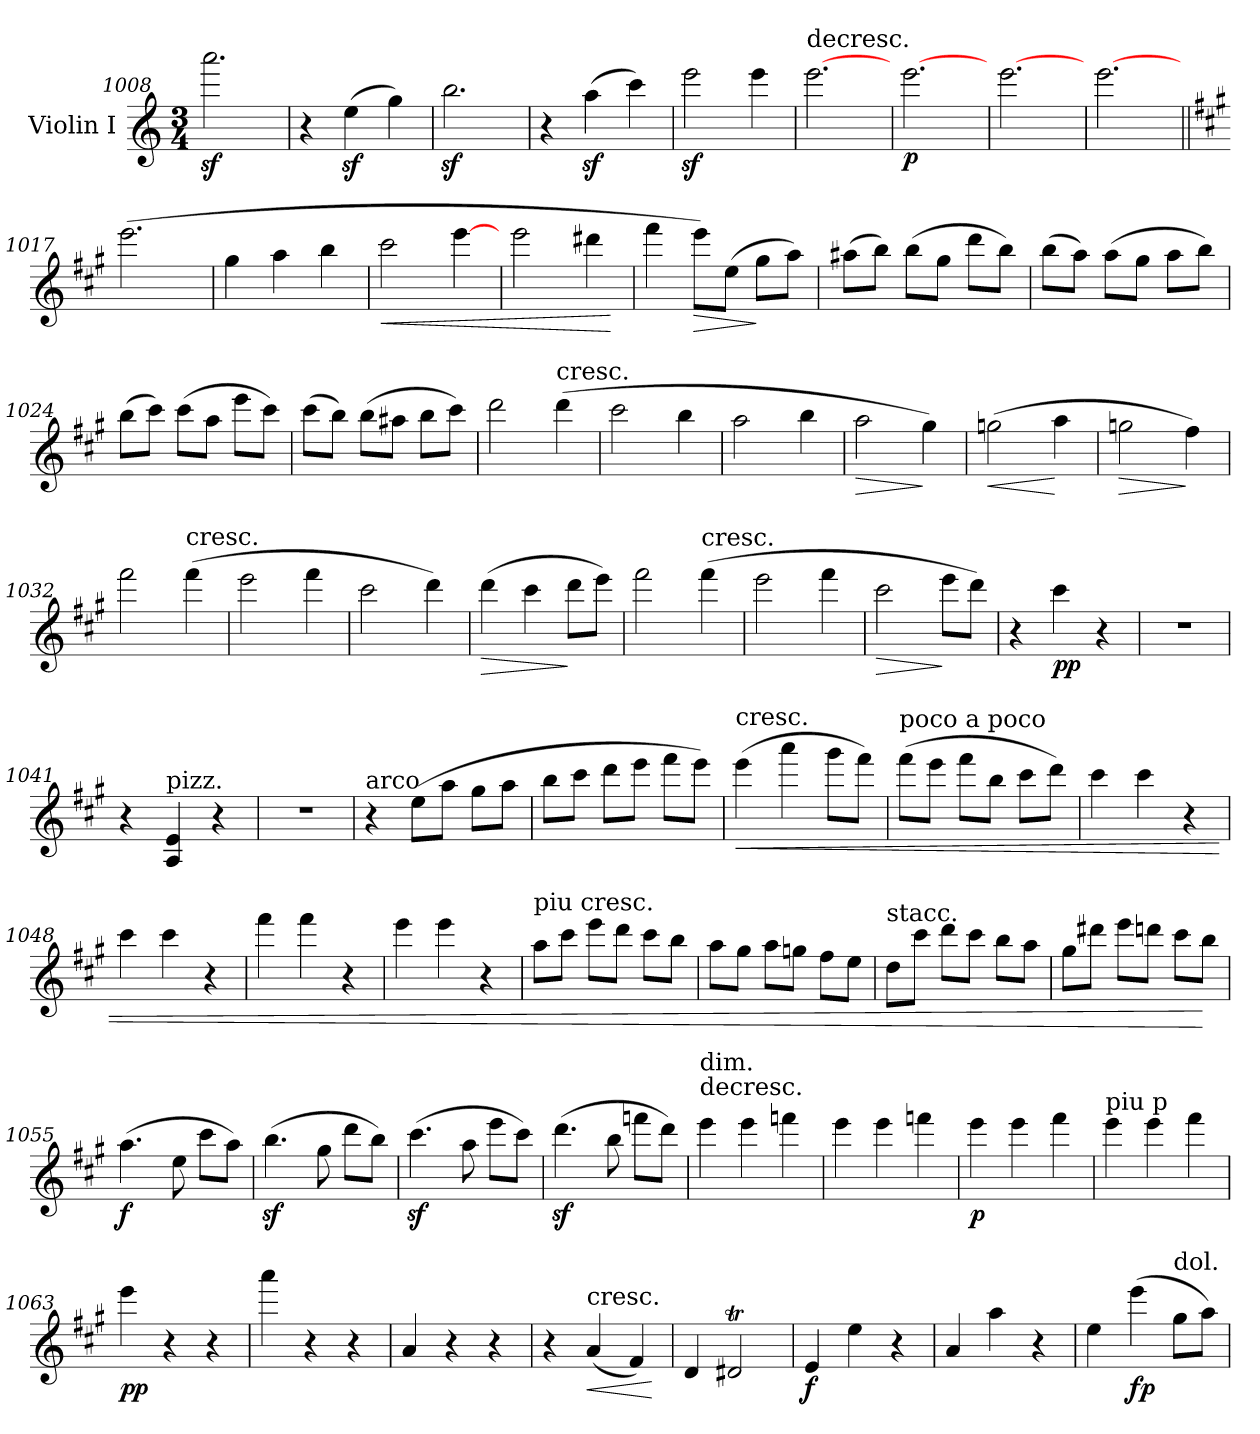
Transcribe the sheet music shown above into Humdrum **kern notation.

**kern	**dynam
*part1	*part1
*staff1	*staff1
*I"Violin I	*
*I'Vln	*
*clefG2	*
*k[]	*
*C:	*
*M3/4	*
=1008	=1008
2.aaaz	.
=1009	=1009
4r	.
(4eez	.
4gg)	.
=1010	=1010
2.bbz	.
=1011	=1011
4r	.
(4aaz	.
4ccc)	.
=1012	=1012
2eeez	.
4eee	.
=1013	=1013
!LO:TX:t=decresc.	!
[2.eee	.
=1014	=1014
[2.eee	p
=1015	=1015
[2.eee	.
=1016	=1016
[2.eee	.
=1017||	=1017||
*k[f#c#g#]	*
*A:	*
(2.eee	.
=1018	=1018
4gg#	.
4aa	.
4bb	.
=1019	=1019
!	!LO:HP:b
2ccc#	<
[4eee	.
=1020	=1020
2eee	.
4ddd#X	.
.	[
=1021	=1021
4fff#	.
!	!LO:HP:b
8eee\L)	>
(8ee\J	.
8gg#\L	]
8aa\J)	.
=1022	=1022
(8aa#X\L	.
8bb\J)	.
(8bb\L	.
8gg#\J	.
8ddd\L	.
8bb\J)	.
=1023	=1023
(8bb\L	.
8aa\J)	.
(8aa\L	.
8gg#\J	.
8aa\L	.
8bb\J)	.
=1024	=1024
(8bb\L	.
8ccc#\J)	.
(8ccc#\L	.
8aa\J	.
8eee\L	.
8ccc#\J)	.
=1025	=1025
(8ccc#\L	.
8bb\J)	.
(8bb\L	.
8aa#X\J	.
8bb\L	.
8ccc#\J)	.
=1026	=1026
2ddd	.
!LO:TX:t=cresc.	!
(4ddd	.
=1027	=1027
2ccc#	.
4bb	.
=1028	=1028
2aa	.
4bb	.
=1029	=1029
!	!LO:HP:b
2aa	>
4gg#)	]
=1030	=1030
!	!LO:HP:b
(2ggn	<
4aa	[
=1031	=1031
!	!LO:HP:b
2ggn	>
4ff#)	]
=1032	=1032
2fff#	.
!LO:TX:t=cresc.	!
(4fff#	.
=1033	=1033
2eee	.
4fff#	.
=1034	=1034
2ccc#	.
4ddd)	.
=1035	=1035
!	!LO:HP:b
(4ddd	>
4ccc#	.
8ddd\L	]
8eee\J)	.
=1036	=1036
2fff#	.
!LO:TX:t=cresc.	!
(4fff#	.
=1037	=1037
2eee	.
4fff#	.
=1038	=1038
!	!LO:HP:b
2ccc#	>
8eee\L	]
8ddd\J)	.
=1039	=1039
4r	.
4ccc#	pp
4r	.
=1040	=1040
2.r	.
=1041	=1041
4r	.
!LO:TX:a:t=pizz.	!
4A 4e	.
4r	.
=1042	=1042
2.r	.
=1043	=1043
!LO:TX:a:t=arco	!
4r	.
(8ee\L	.
8aa\J	.
8gg#\L	.
8aa\J	.
=1044	=1044
8bb\L	.
8ccc#\J	.
8ddd\L	.
8eee\J	.
8fff#\L	.
8eee\J)	.
=1045	=1045
!LO:TX:a:t=cresc.	!
!	!LO:HP:b
(4eee	<
4aaa	.
8ggg#\L	.
8fff#\J)	.
=1046	=1046
!LO:TX:a:t=poco  a  poco	!
(8fff#\L	.
8eee\J	.
8fff#\L	.
8bb\J	.
8ccc#\L	.
8ddd\J)	.
=1047	=1047
4ccc#	.
4ccc#	.
4r	.
=1048	=1048
4ccc#	.
4ccc#	.
4r	.
=1049	=1049
4fff#	.
4fff#	.
4r	.
=1050	=1050
4eee	.
4eee	.
4r	.
=1051	=1051
!LO:TX:a:t=piu cresc.	!
8aa\L	.
8ccc#\J	.
8eee\L	.
8ddd\J	.
8ccc#\L	.
8bb\J	.
=1052	=1052
8aa\L	.
8gg#\J	.
8aa\L	.
8ggn\J	.
8ff#\L	.
8ee\J	.
=1053	=1053
!LO:TX:a:t=stacc.	!
8dd\L	.
8ccc#\J	.
8ddd\L	.
8ccc#\J	.
8bb\L	.
8aa\J	.
=1054	=1054
8gg#\L	.
8ddd#X\J	.
8eee\L	.
8dddn\J	.
8ccc#\L	.
8bb\J	[
=1055	=1055
(4.aa	f
8ee	.
8ccc#\L	.
8aa\J)	.
=1056	=1056
(4.bbz	.
8gg#	.
8ddd\L	.
8bb\J)	.
=1057	=1057
(4.ccc#z	.
8aa	.
8eee\L	.
8ccc#\J)	.
=1058	=1058
(4.dddz	.
8bb	.
8fffn\L	.
8ddd\J)	.
=1059	=1059
!LO:TX:t=decresc.	!
!LO:TX:a:t=dim.	!
4eee	.
4eee	.
4fffn	.
=1060	=1060
4eee	.
4eee	.
4fffn	.
=1061	=1061
4eee	p
4eee	.
4fff#	.
=1062	=1062
!LO:TX:a:t=piu p	!
4eee	.
4eee	.
4fff#	.
=1063	=1063
4eee	pp
4r	.
4r	.
=1064	=1064
4aaa	.
4r	.
4r	.
=1065	=1065
4a	.
4r	.
4r	.
=1066	=1066
4r	.
!LO:TX:a:t=cresc.	!
!	!LO:HP:b
(4a	<
4f#)	.
.	[
=1067	=1067
4d	.
2d#Xt	.
=1068	=1068
4e	f
4ee	.
4r	.
=1069	=1069
4a	.
4aa	.
4r	.
=1070	=1070
4ee	.
(4eee	fp
!LO:TX:a:t=dol.	!
8gg#\L	.
8aa\J)	.
=	=
*-	*-
